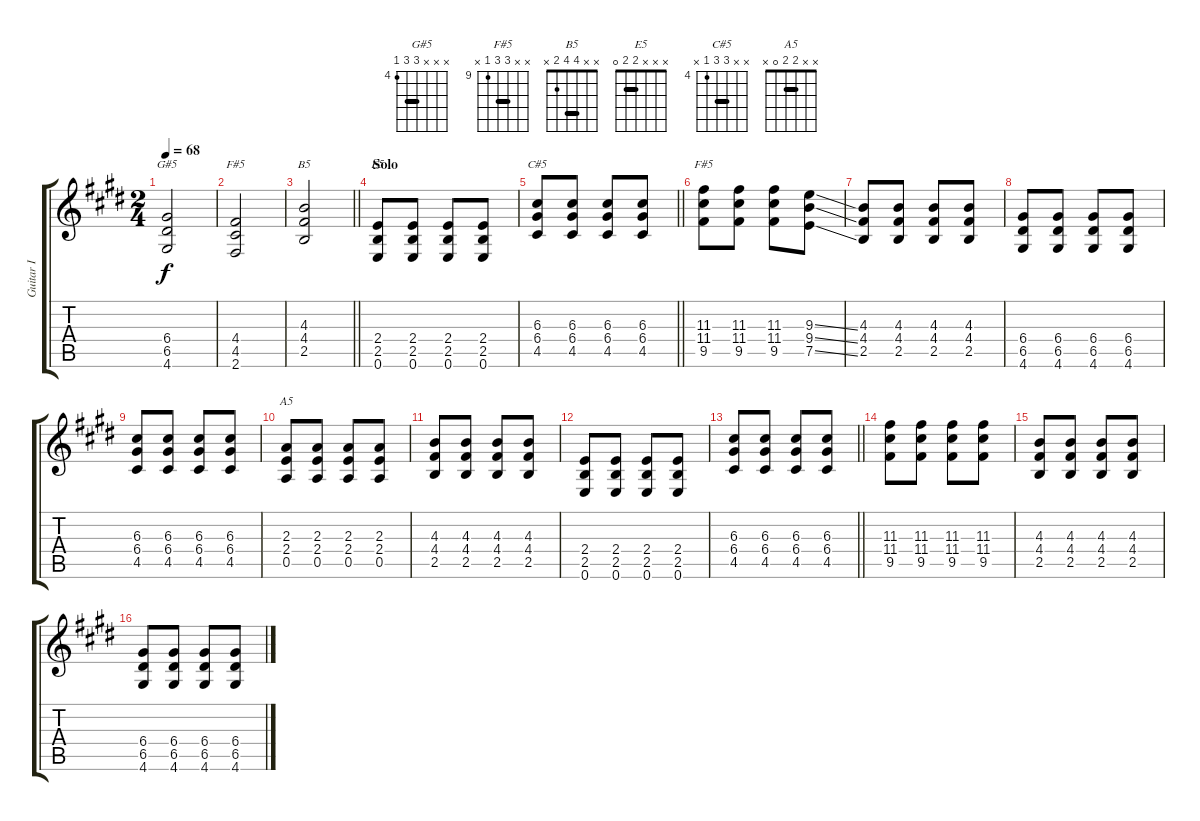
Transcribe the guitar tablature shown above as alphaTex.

\track ("Guitar I" "Guitar I") {instrument overdrivenguitar}
\staff {score tabs}
\tuning (E4 B3 G3 D3 A2 E2) {hide}
\chord ("G#5" x x x 6 6 4) {firstfret 4 barre 6}
\chord ("F#5" x x x 4 4 2) {barre 4}
\chord ("B5" x x 4 4 2 x) {barre 4}
\chord ("E5" x x x 2 2 0) {barre 2}
\chord ("C#5" x x 6 6 4 x) {firstfret 4 barre 6}
\chord ("F#5" x x 11 11 9 x) {firstfret 9 barre 11}
\chord ("A5" x x 2 2 0 x) {barre 2}
\ts (2 4)
\tempo 68
\clef g2
\ks e
(6.4 6.5 4.6).2{ch "G#5" dy f} |
(4.4 4.5 2.6).2{ch "F#5"} |
\barLineRight lightlight
(4.3 4.4 2.5).2{ch "B5"} |
\section ("" "Solo")
(2.4 2.5 0.6).8{ch "E5"} (2.4 2.5 0.6).8 (2.4 2.5 0.6).8 (2.4 2.5 0.6).8 |
\barLineRight lightlight
(6.3 6.4 4.5).8{ch "C#5"} (6.3 6.4 4.5).8 (6.3 6.4 4.5).8 (6.3 6.4 4.5).8 |
(11.3 11.4 9.5).8{ch "F#5"} (11.3 11.4 9.5).8 (11.3 11.4 9.5).8 (9.3{ss} 9.4{ss} 7.5{ss}).8 |
(4.3 4.4 2.5).8 (4.3 4.4 2.5).8 (4.3 4.4 2.5).8 (4.3 4.4 2.5).8 |
(6.4 6.5 4.6).8 (6.4 6.5 4.6).8 (6.4 6.5 4.6).8 (6.4 6.5 4.6).8 |
(6.3 6.4 4.5).8 (6.3 6.4 4.5).8 (6.3 6.4 4.5).8 (6.3 6.4 4.5).8 |
(2.3 2.4 0.5).8{ch "A5"} (2.3 2.4 0.5).8 (2.3 2.4 0.5).8 (2.3 2.4 0.5).8 |
(4.3 4.4 2.5).8 (4.3 4.4 2.5).8 (4.3 4.4 2.5).8 (4.3 4.4 2.5).8 |
(2.4 2.5 0.6).8 (2.4 2.5 0.6).8 (2.4 2.5 0.6).8 (2.4 2.5 0.6).8 |
\barLineRight lightlight
(6.3 6.4 4.5).8 (6.3 6.4 4.5).8 (6.3 6.4 4.5).8 (6.3 6.4 4.5).8 |
(11.3 11.4 9.5).8 (11.3 11.4 9.5).8 (11.3 11.4 9.5).8 (11.3 11.4 9.5).8 |
(4.3 4.4 2.5).8 (4.3 4.4 2.5).8 (4.3 4.4 2.5).8 (4.3 4.4 2.5).8 |
(6.4 6.5 4.6).8 (6.4 6.5 4.6).8 (6.4 6.5 4.6).8 (6.4 6.5 4.6).8
